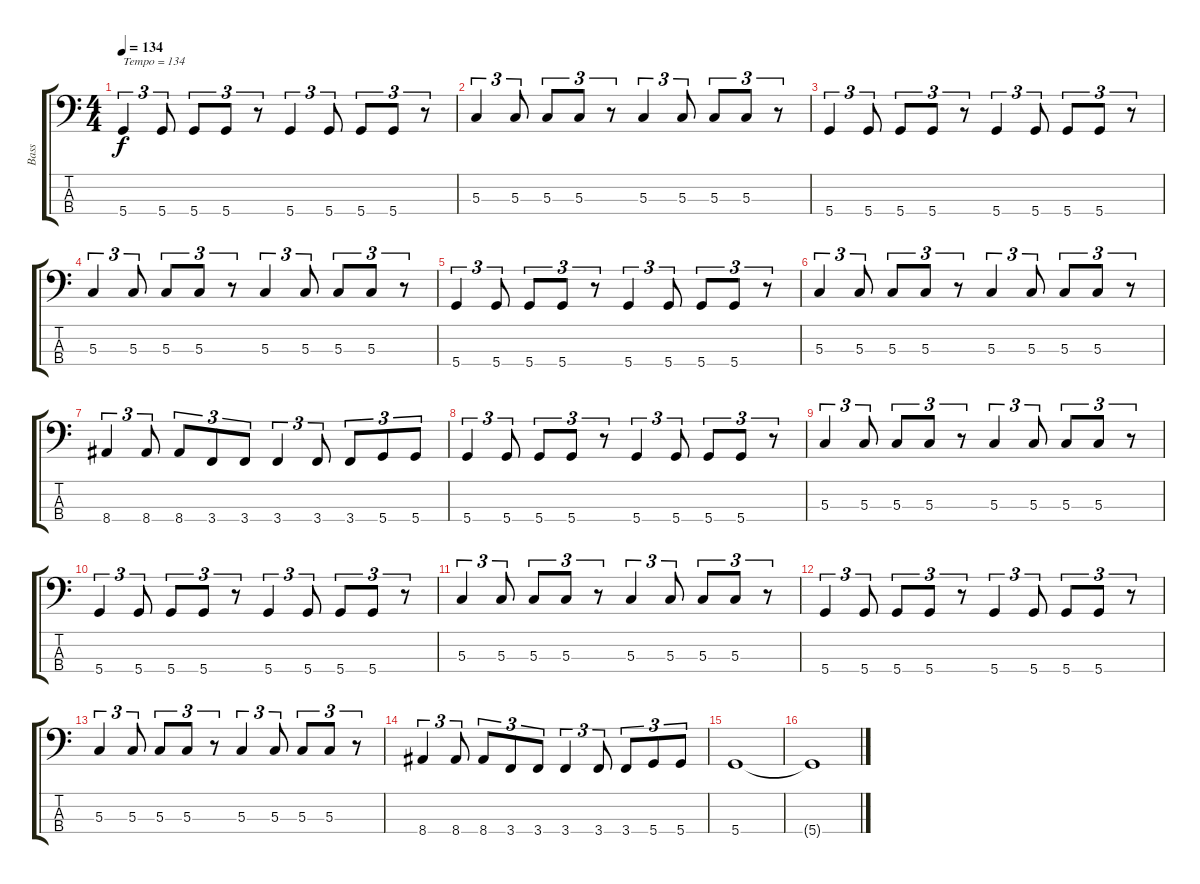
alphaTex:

\track ("Bass" "Bass") {instrument electricbasspick}
\staff {score tabs}
\tuning (F2 C2 G1 D1) {hide}
\ts (4 4)
\tempo 134
\clef f4
\ks c
5.4.4{tu (3 2) txt "Tempo = 134" dy f instrument electricbasspick} 5.4.8{tu (3 2)} 5.4.8{tu (3 2)} 5.4.8{tu (3 2)} r.8{tu (3 2)} 5.4.4{tu (3 2)} 5.4.8{tu (3 2)} 5.4.8{tu (3 2)} 5.4.8{tu (3 2)} r.8{tu (3 2)} |
5.3.4{tu (3 2)} 5.3.8{tu (3 2)} 5.3.8{tu (3 2)} 5.3.8{tu (3 2)} r.8{tu (3 2)} 5.3.4{tu (3 2)} 5.3.8{tu (3 2)} 5.3.8{tu (3 2)} 5.3.8{tu (3 2)} r.8{tu (3 2)} |
5.4.4{tu (3 2)} 5.4.8{tu (3 2)} 5.4.8{tu (3 2)} 5.4.8{tu (3 2)} r.8{tu (3 2)} 5.4.4{tu (3 2)} 5.4.8{tu (3 2)} 5.4.8{tu (3 2)} 5.4.8{tu (3 2)} r.8{tu (3 2)} |
5.3.4{tu (3 2)} 5.3.8{tu (3 2)} 5.3.8{tu (3 2)} 5.3.8{tu (3 2)} r.8{tu (3 2)} 5.3.4{tu (3 2)} 5.3.8{tu (3 2)} 5.3.8{tu (3 2)} 5.3.8{tu (3 2)} r.8{tu (3 2)} |
5.4.4{tu (3 2)} 5.4.8{tu (3 2)} 5.4.8{tu (3 2)} 5.4.8{tu (3 2)} r.8{tu (3 2)} 5.4.4{tu (3 2)} 5.4.8{tu (3 2)} 5.4.8{tu (3 2)} 5.4.8{tu (3 2)} r.8{tu (3 2)} |
5.3.4{tu (3 2)} 5.3.8{tu (3 2)} 5.3.8{tu (3 2)} 5.3.8{tu (3 2)} r.8{tu (3 2)} 5.3.4{tu (3 2)} 5.3.8{tu (3 2)} 5.3.8{tu (3 2)} 5.3.8{tu (3 2)} r.8{tu (3 2)} |
8.4.4{tu (3 2)} 8.4.8{tu (3 2)} 8.4.8{tu (3 2)} 3.4.8{tu (3 2)} 3.4.8{tu (3 2)} 3.4.4{tu (3 2)} 3.4.8{tu (3 2)} 3.4.8{tu (3 2)} 5.4.8{tu (3 2)} 5.4.8{tu (3 2)} |
5.4.4{tu (3 2)} 5.4.8{tu (3 2)} 5.4.8{tu (3 2)} 5.4.8{tu (3 2)} r.8{tu (3 2)} 5.4.4{tu (3 2)} 5.4.8{tu (3 2)} 5.4.8{tu (3 2)} 5.4.8{tu (3 2)} r.8{tu (3 2)} |
5.3.4{tu (3 2)} 5.3.8{tu (3 2)} 5.3.8{tu (3 2)} 5.3.8{tu (3 2)} r.8{tu (3 2)} 5.3.4{tu (3 2)} 5.3.8{tu (3 2)} 5.3.8{tu (3 2)} 5.3.8{tu (3 2)} r.8{tu (3 2)} |
5.4.4{tu (3 2)} 5.4.8{tu (3 2)} 5.4.8{tu (3 2)} 5.4.8{tu (3 2)} r.8{tu (3 2)} 5.4.4{tu (3 2)} 5.4.8{tu (3 2)} 5.4.8{tu (3 2)} 5.4.8{tu (3 2)} r.8{tu (3 2)} |
5.3.4{tu (3 2)} 5.3.8{tu (3 2)} 5.3.8{tu (3 2)} 5.3.8{tu (3 2)} r.8{tu (3 2)} 5.3.4{tu (3 2)} 5.3.8{tu (3 2)} 5.3.8{tu (3 2)} 5.3.8{tu (3 2)} r.8{tu (3 2)} |
5.4.4{tu (3 2)} 5.4.8{tu (3 2)} 5.4.8{tu (3 2)} 5.4.8{tu (3 2)} r.8{tu (3 2)} 5.4.4{tu (3 2)} 5.4.8{tu (3 2)} 5.4.8{tu (3 2)} 5.4.8{tu (3 2)} r.8{tu (3 2)} |
5.3.4{tu (3 2)} 5.3.8{tu (3 2)} 5.3.8{tu (3 2)} 5.3.8{tu (3 2)} r.8{tu (3 2)} 5.3.4{tu (3 2)} 5.3.8{tu (3 2)} 5.3.8{tu (3 2)} 5.3.8{tu (3 2)} r.8{tu (3 2)} |
8.4.4{tu (3 2)} 8.4.8{tu (3 2)} 8.4.8{tu (3 2)} 3.4.8{tu (3 2)} 3.4.8{tu (3 2)} 3.4.4{tu (3 2)} 3.4.8{tu (3 2)} 3.4.8{tu (3 2)} 5.4.8{tu (3 2)} 5.4.8{tu (3 2)} |
5.4.1 |
5.4{t}.1
